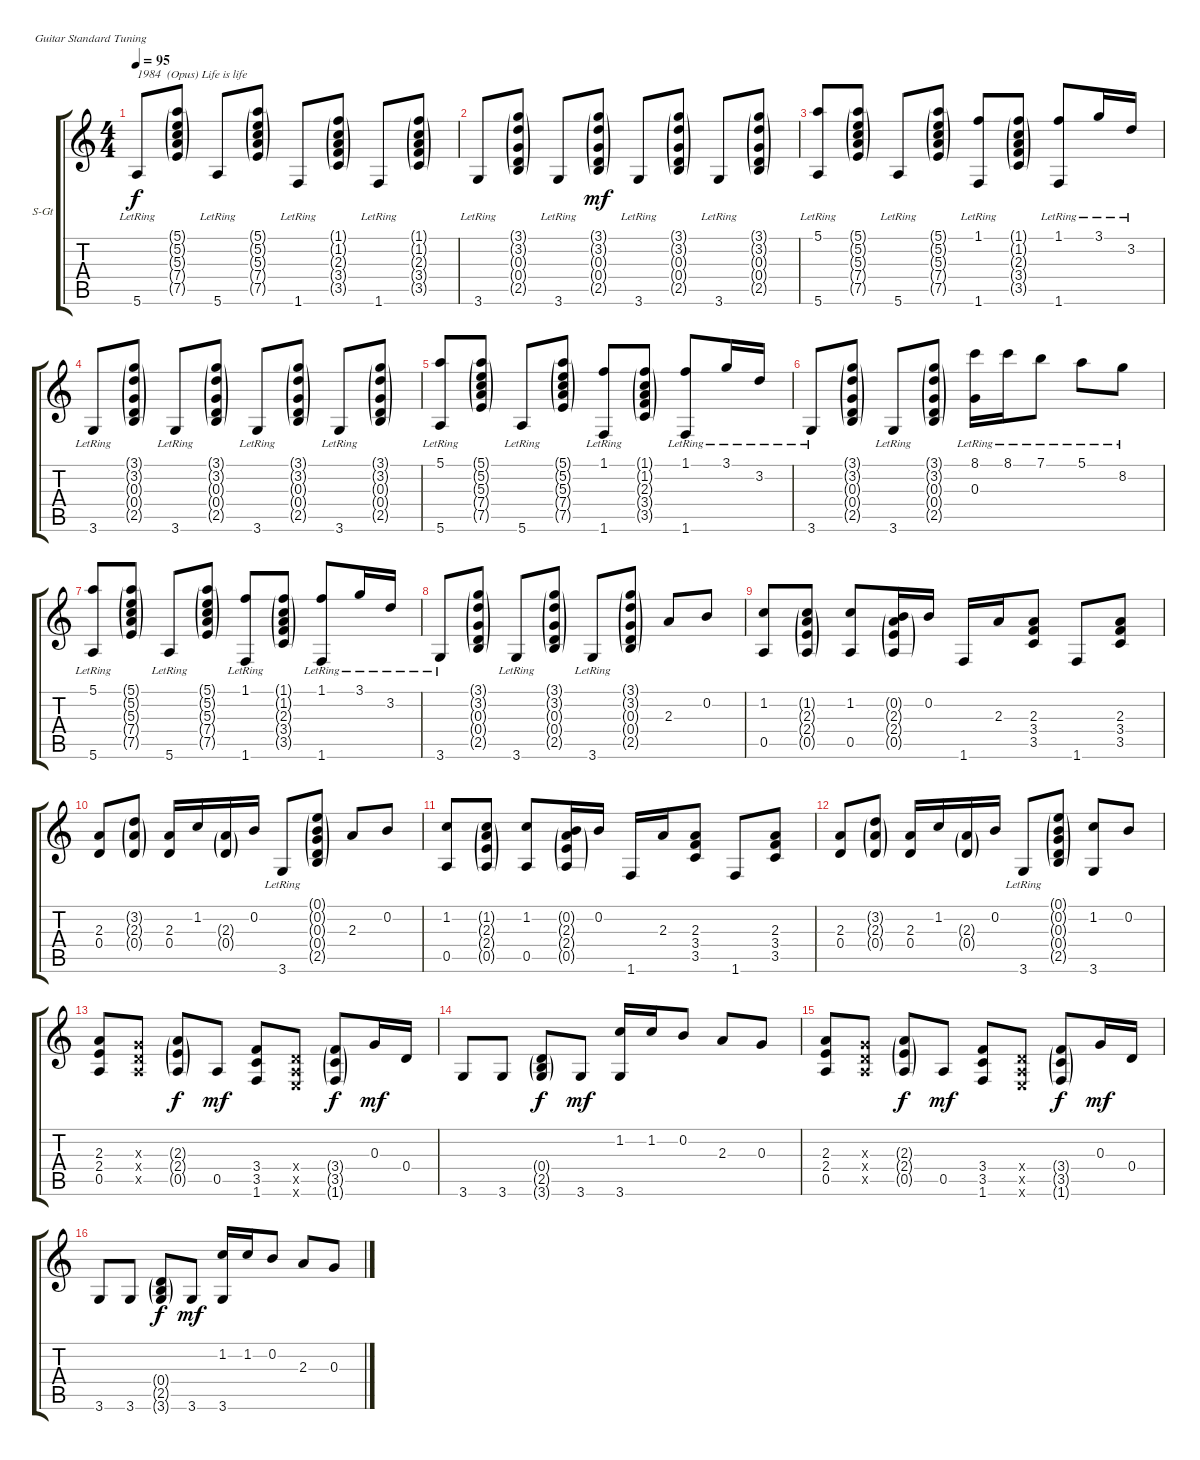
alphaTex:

\defaultSystemsLayout 4
\bracketExtendMode groupsimilarinstruments
\firstSystemTrackNameOrientation horizontal
\otherSystemsTrackNameOrientation horizontal
\track ("Steel Guitar" "S-Gt") {instrument acousticguitarsteel}
\staff {score tabs}
\tuning (E4 B3 G3 D3 A2 E2)
\ts (4 4)
\tempo 95
\clef g2
\ks c
5.6{lr}.8{txt "1984  (Opus) Life is life" dy f instrument acousticguitarsteel} (7.4{g} 5.3{g} 5.2{g} 5.1{g} 7.5{g}).8 5.6{lr}.8 (7.4{g} 5.3{g} 5.2{g} 5.1{g} 7.5{g}).8 1.6{lr}.8 (3.5{g} 3.4{g} 2.3{g} 1.2{g} 1.1{g}).8 1.6{lr}.8 (3.5{g} 3.4{g} 2.3{g} 1.2{g} 1.1{g}).8 |
3.6{lr}.8 (2.5{g} 0.4{g} 0.3{g} 3.2{g} 3.1{g}).8 3.6{lr}.8 (2.5{g} 0.4{g} 0.3{g} 3.2{g} 3.1{g}).8{dy mf} 3.6{lr}.8 (2.5{g} 0.4{g} 0.3{g} 3.2{g} 3.1{g}).8 3.6{lr}.8 (2.5{g} 0.4{g} 0.3{g} 3.2{g} 3.1{g}).8 |
(5.6{lr} 5.1{lr}).8 (7.4{g} 5.3{g} 5.2{g} 5.1{g} 7.5{g}).8 5.6{lr}.8 (7.4{g} 5.3{g} 5.2{g} 5.1{g} 7.5{g}).8 (1.6{lr} 1.1{lr}).8 (3.5{g} 3.4{g} 2.3{g} 1.2{g} 1.1{g}).8 (1.6{lr} 1.1{lr}).8 3.1{lr}.16 3.2{lr}.16 |
3.6{lr}.8 (2.5{g} 0.4{g} 0.3{g} 3.2{g} 3.1{g}).8 3.6{lr}.8 (2.5{g} 0.4{g} 0.3{g} 3.2{g} 3.1{g}).8 3.6{lr}.8 (2.5{g} 0.4{g} 0.3{g} 3.2{g} 3.1{g}).8 3.6{lr}.8 (2.5{g} 0.4{g} 0.3{g} 3.2{g} 3.1{g}).8 |
(5.6{lr} 5.1{lr}).8 (7.4{g} 5.3{g} 5.2{g} 5.1{g} 7.5{g}).8 5.6{lr}.8 (7.4{g} 5.3{g} 5.2{g} 5.1{g} 7.5{g}).8 (1.6{lr} 1.1{lr}).8 (3.5{g} 3.4{g} 2.3{g} 1.2{g} 1.1{g}).8 (1.6{lr} 1.1{lr}).8 3.1{lr}.16 3.2{lr}.16 |
3.6{lr}.8 (2.5{g} 0.4{g} 0.3{g} 3.2{g} 3.1{g}).8 3.6{lr}.8 (2.5{g} 0.4{g} 0.3{g} 3.2{g} 3.1{g}).8 (0.3{lr} 8.1{lr}).16 8.1{lr}.16 7.1{lr}.8 5.1{lr}.8 8.2{lr}.8 |
(5.6{lr} 5.1{lr}).8 (7.4{g} 5.3{g} 5.2{g} 5.1{g} 7.5{g}).8 5.6{lr}.8 (7.4{g} 5.3{g} 5.2{g} 5.1{g} 7.5{g}).8 (1.6{lr} 1.1{lr}).8 (3.5{g} 3.4{g} 2.3{g} 1.2{g} 1.1{g}).8 (1.6{lr} 1.1{lr}).8 3.1{lr}.16 3.2{lr}.16 |
3.6{lr}.8 (2.5{g} 0.4{g} 0.3{g} 3.2{g} 3.1{g}).8 3.6{lr}.8 (2.5{g} 0.4{g} 0.3{g} 3.2{g} 3.1{g}).8 3.6{lr}.8 (2.5{g} 0.4{g} 0.3{g} 3.2{g} 3.1{g}).8 2.3.8 0.2.8 |
(0.5 1.2).8 (0.5{g} 2.4{g} 2.3{g} 1.2{g}).8 (0.5 1.2).8 (0.2{g} 2.3{g} 2.4{g} 0.5{g}).16 0.2.16 1.6.16 2.3.16 (3.5 3.4 2.3).8 1.6.8 (3.5 3.4 2.3).8 |
(0.4 2.3).8 (0.4{g} 2.3{g} 3.2{g}).8 (0.4 2.3).16 1.2.16 (0.4{g} 2.3{g}).16 0.2.16 3.6{lr}.8 (2.5{g} 0.4{g} 0.3{g} 0.2{g} 0.1{g}).8 2.3.8 0.2.8 |
(0.5 1.2).8 (0.5{g} 2.4{g} 2.3{g} 1.2{g}).8 (0.5 1.2).8 (0.2{g} 2.3{g} 2.4{g} 0.5{g}).16 0.2.16 1.6.16 2.3.16 (3.5 3.4 2.3).8 1.6.8 (3.5 3.4 2.3).8 |
(0.4 2.3).8 (0.4{g} 2.3{g} 3.2{g}).8 (0.4 2.3).16 1.2.16 (0.4{g} 2.3{g}).16 0.2.16 3.6{lr}.8 (2.5{g} 0.4{g} 0.3{g} 0.2{g} 0.1{g}).8 (1.2 3.6).8 0.2.8 |
(2.4 2.3 0.5).8 (0.3{x} 0.4{x} 0.5{x}).8 (0.5{g} 2.4{g} 2.3{g}).8{dy f} 0.5.8{dy mf} (1.6 3.5 3.4).8 (0.6{x} 0.5{x} 0.4{x}).8 (3.4{g} 3.5{g} 1.6{g}).8{dy f} 0.3.16{dy mf} 0.4.16 |
3.6.8 3.6.8 (3.6{g} 2.5{g} 0.4{g}).8{dy f} 3.6.8{dy mf} (3.6 1.2).16 1.2.16 0.2.8 2.3.8 0.3.8 |
(2.4 2.3 0.5).8 (0.3{x} 0.4{x} 0.5{x}).8 (0.5{g} 2.4{g} 2.3{g}).8{dy f} 0.5.8{dy mf} (1.6 3.5 3.4).8 (0.6{x} 0.5{x} 0.4{x}).8 (3.4{g} 3.5{g} 1.6{g}).8{dy f} 0.3.16{dy mf} 0.4.16 |
3.6.8 3.6.8 (3.6{g} 2.5{g} 0.4{g}).8{dy f} 3.6.8{dy mf} (3.6 1.2).16 1.2.16 0.2.8 2.3.8 0.3.8
